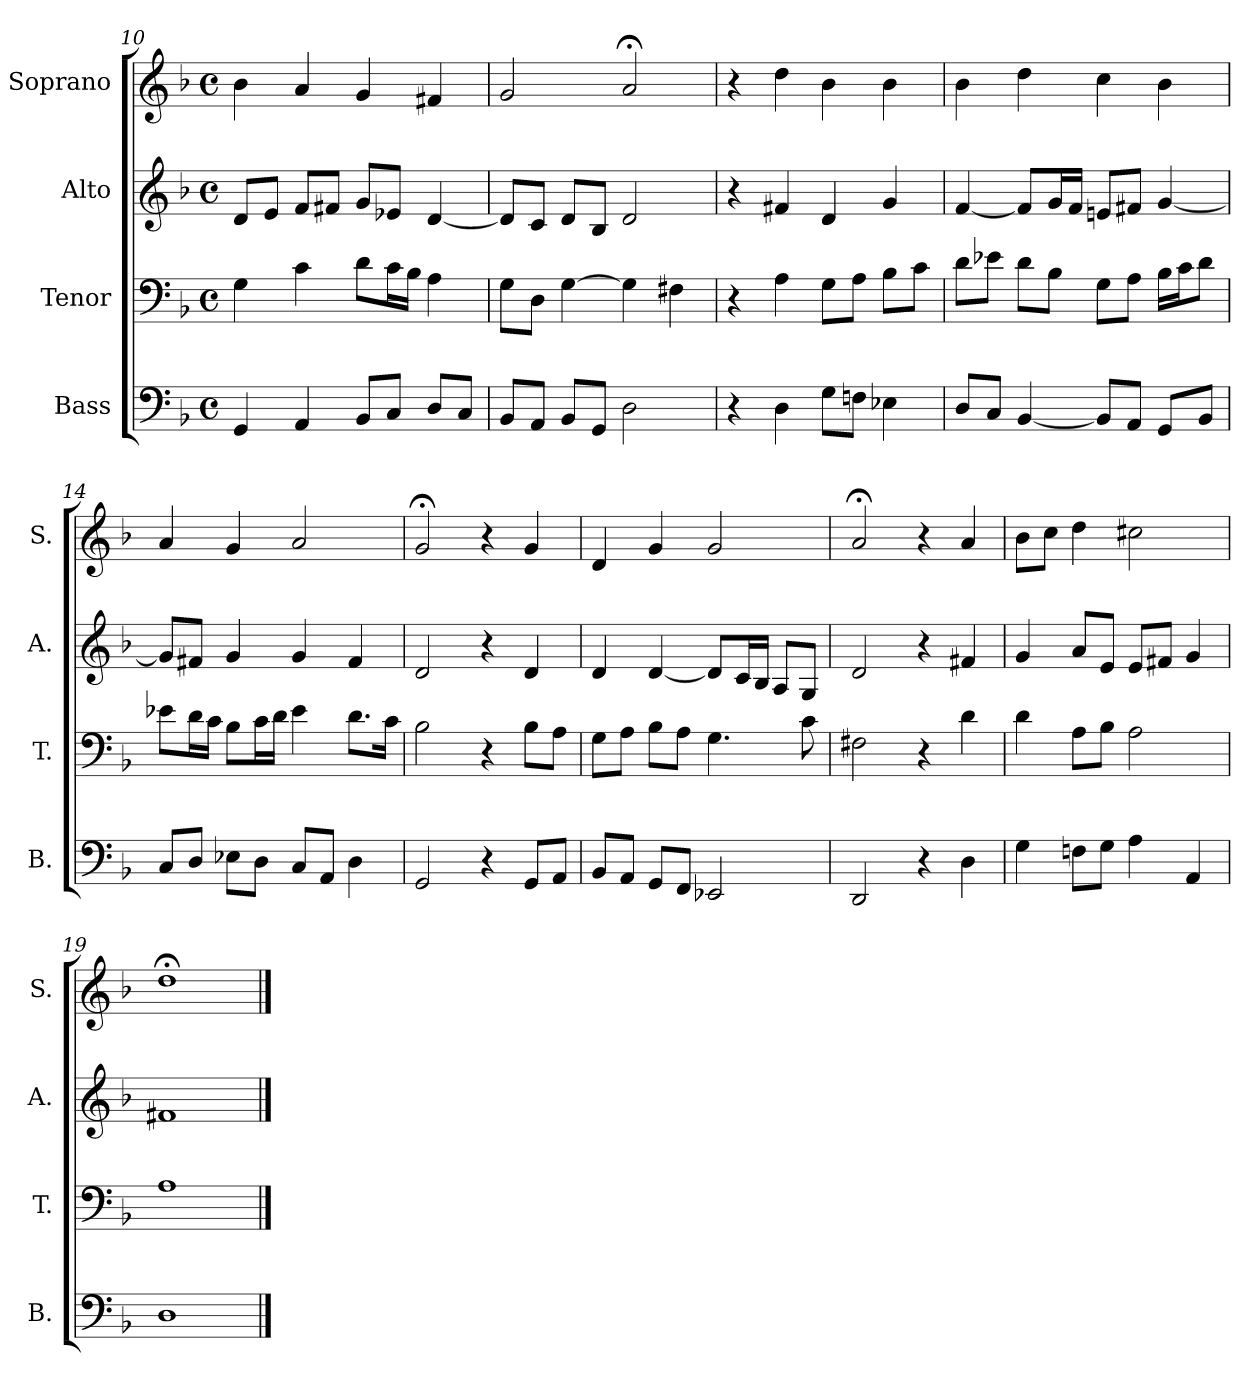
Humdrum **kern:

**kern	**kern	**kern	**kern
*part4	*part3	*part2	*part1
*staff4	*staff3	*staff2	*staff1
*I"Bass	*I"Tenor	*I"Alto	*I"Soprano
*I'B.	*I'T.	*I'A.	*I'S.
*clefF4	*clefF4	*clefG2	*clefG2
*k[b-]	*k[b-]	*k[b-]	*k[b-]
*d:	*d:	*d:	*d:
*M4/4	*M4/4	*M4/4	*M4/4
*met(c)	*met(c)	*met(c)	*met(c)
=10	=10	=10	=10
4GG/	4G\	8d/L	4b-\
.	.	8e/J	.
4AA/	4c\	8f/L	4a/
.	.	8f#X/J	.
8BB-/L	8d\L	8g/L	4g/
8C/J	16c\L	8e-X/J	.
.	16B-\JJ	.	.
8D/L	4A\	[4d/	4f#X/
8C/J	.	.	.
=11	=11	=11	=11
8BB-/L	8G\L	8d/L]	2g/
8AA/J	8D\J	8c/J	.
8BB-/L	[4G\	8d/L	.
8GG/J	.	8B-/J	.
2D\	4G\]	2d/	2a;</
.	4F#X\	.	.
!!LO:PB:g=z
=12	=12	=12	=12
4r	4r	4r	4r
4D\	4A\	4f#X/	4dd\
8G\L	8G\L	4d/	4b-\
8Fn\J	8A\J	.	.
4E-X\	8B-\L	4g/	4b-\
.	8c\J	.	.
=13	=13	=13	=13
8D/L	8d\L	[4f/	4b-\
8C/J	8e-X\J	.	.
[4BB-/	8d\L	8f/L]	4dd\
.	8B-\J	16g/L	.
.	.	16f/JJ	.
8BB-/L]	8G\L	8en/L	4cc\
8AA/J	8A\J	8f#X/J	.
8GG/L	16B-\LL	[4g/	4b-\
.	16c\J	.	.
8BB-/J	8d\J	.	.
=14	=14	=14	=14
8C/L	8e-X\L	8g/L]	4a/
8D/J	16d\L	8f#X/J	.
.	16c\JJ	.	.
8E-X\L	8B-\L	4g/	4g/
8D\J	16c\L	.	.
.	16d\JJ	.	.
8C/L	4e-\	4g/	2a/
8AA/J	.	.	.
4D\	8.d\L	4f#/	.
.	16c\Jk	.	.
!!LO:LB:g=z
=15	=15	=15	=15
2GG/	2B-\	2d/	2g;</
4r	4r	4r	4r
8GG/L	8B-\L	4d/	4g/
8AA/J	8A\J	.	.
=16	=16	=16	=16
8BB-/L	8G\L	4d/	4d/
8AA/J	8A\J	.	.
8GG/L	8B-\L	[4d/	4g/
8FF/J	8A\J	.	.
2EE-X/	4.G\	8d/L]	2g/
.	.	16c/L	.
.	.	16B-/JJ	.
.	.	8A/L	.
.	8c\	8G/J	.
=17	=17	=17	=17
2DD/	2F#X\	2d/	2a;</
4r	4r	4r	4r
4D\	4d\	4f#X/	4a/
=18	=18	=18	=18
4G\	4d\	4g/	8b-\L
.	.	.	8cc\J
8Fn\L	8A\L	8a/L	4dd\
8G\J	8B-\J	8e/J	.
4A\	2A\	8e/L	2cc#X\
.	.	8f#X/J	.
4AA/	.	4g/	.
=19	=19	=19	=19
1D	1A	1f#X	1dd;<
==	==	==	==
*-	*-	*-	*-
